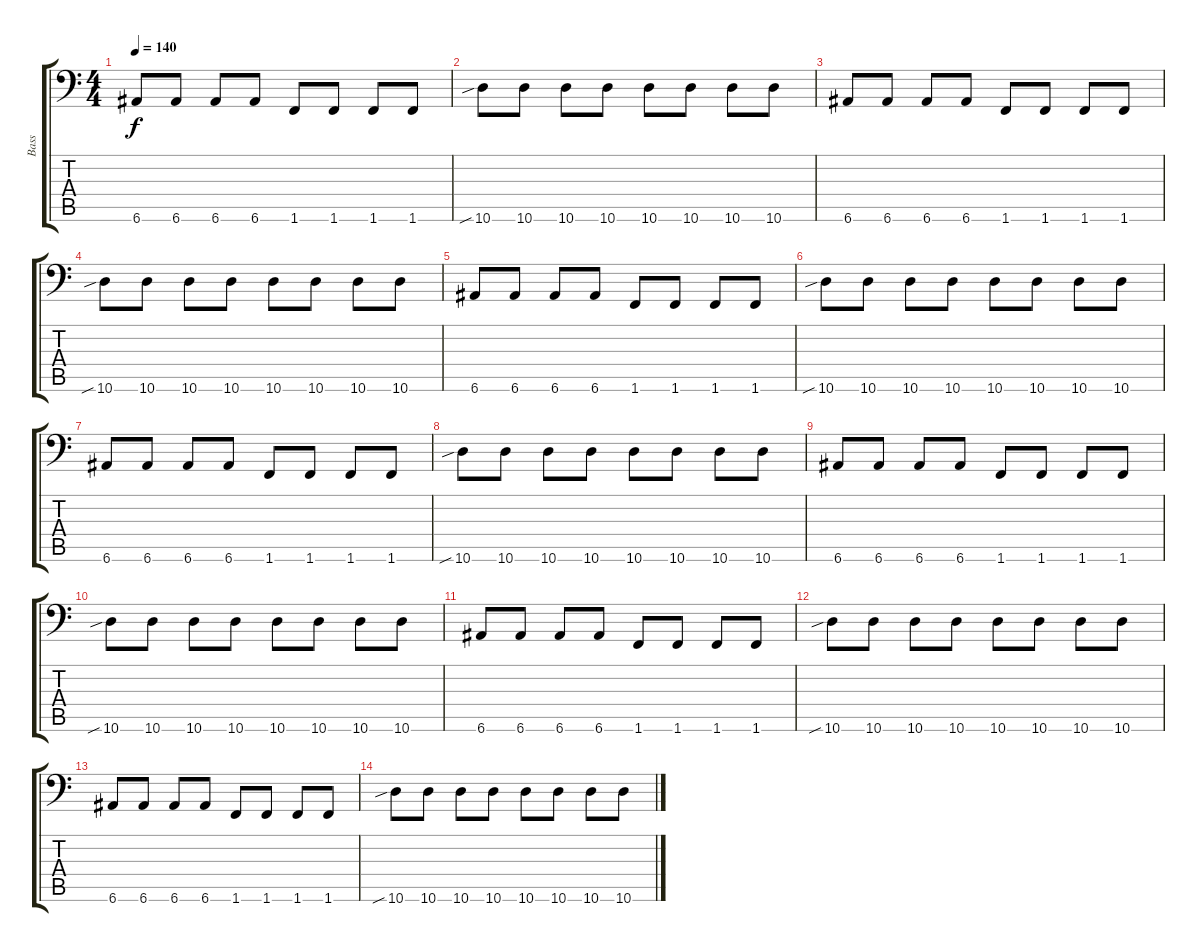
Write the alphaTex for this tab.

\track ("Bass" "Bass") {instrument electricbassfinger}
\staff {score tabs}
\tuning (E3 B2 G2 D2 A1 E1) {hide}
\ts (4 4)
\tempo 140
\clef f4
\ks c
6.6.8{dy f} 6.6.8 6.6.8 6.6.8 1.6.8 1.6.8 1.6.8 1.6.8 |
10.6{sib}.8 10.6.8 10.6.8 10.6.8 10.6.8 10.6.8 10.6.8 10.6.8 |
6.6.8 6.6.8 6.6.8 6.6.8 1.6.8 1.6.8 1.6.8 1.6.8 |
10.6{sib}.8 10.6.8 10.6.8 10.6.8 10.6.8 10.6.8 10.6.8 10.6.8 |
6.6.8 6.6.8 6.6.8 6.6.8 1.6.8 1.6.8 1.6.8 1.6.8 |
10.6{sib}.8 10.6.8 10.6.8 10.6.8 10.6.8 10.6.8 10.6.8 10.6.8 |
6.6.8 6.6.8 6.6.8 6.6.8 1.6.8 1.6.8 1.6.8 1.6.8 |
10.6{sib}.8 10.6.8 10.6.8 10.6.8 10.6.8 10.6.8 10.6.8 10.6.8 |
6.6.8 6.6.8 6.6.8 6.6.8 1.6.8 1.6.8 1.6.8 1.6.8 |
10.6{sib}.8 10.6.8 10.6.8 10.6.8 10.6.8 10.6.8 10.6.8 10.6.8 |
6.6.8 6.6.8 6.6.8 6.6.8 1.6.8 1.6.8 1.6.8 1.6.8 |
10.6{sib}.8 10.6.8 10.6.8 10.6.8 10.6.8 10.6.8 10.6.8 10.6.8 |
6.6.8 6.6.8 6.6.8 6.6.8 1.6.8 1.6.8 1.6.8 1.6.8 |
10.6{sib}.8 10.6.8 10.6.8 10.6.8 10.6.8 10.6.8 10.6.8 10.6.8
